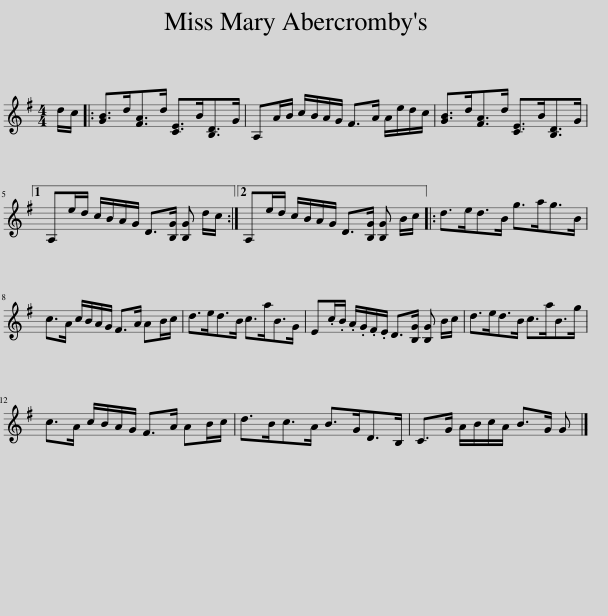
X:1
L:1/8
M:4/4
I:linebreak $
K:G
V:1 treble
V:1
 d/c/ |: [GB]>d[FA]>d [CE]>B[B,D]>G | A,A/B/ c/B/A/G/ F>A A/e/d/c/ | [GB]>d[FA]>d [CE]>B[B,D]>G |1$ A,e/d/ c/B/A/G/ D>[B,G] [B,G] d/c/ :|2 %5
 A,e/d/ c/B/A/G/ D>[B,G] [B,G] B/c/ |: d>ed>B g>ag>B |$ c>A c/B/A/G/ F>A AB/c/ | d>ed>B c>aB>G | E.c/.B/ .A/.G/.F/.E/ D>[B,G] [B,G] B/c/ | %10
 d>ed>B c>aB>g |$ c>A c/B/A/G/ F>A AB/c/ | d>Bc>A B>GD>B, | C>G A/B/c/A/ B>G G |] %14
